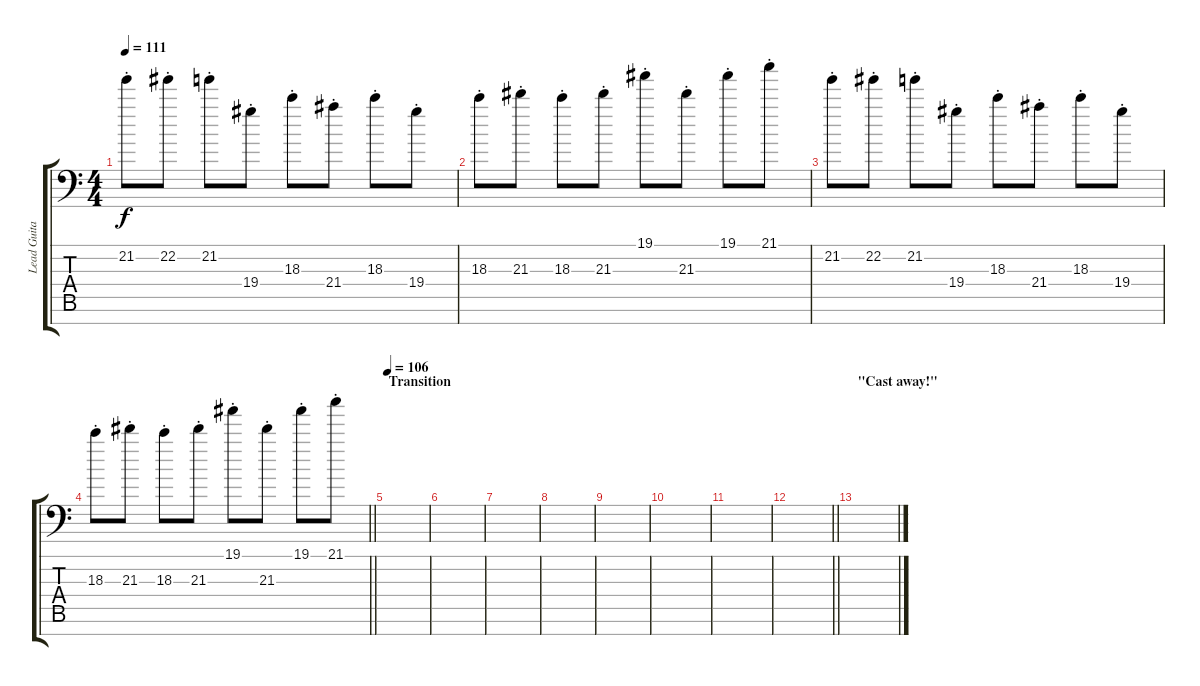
\track ("Lead Guitar 2" "Lead Guita") {instrument distortionguitar}
\staff {score tabs}
\tuning (Eb4 Bb3 Gb3 Db3 Ab2 Eb2 Ab1) {hide}
\ts (4 4)
\tempo 111
\clef f4
\ks c
21.2{st}.8{dy f} 22.2{st}.8 21.2{st}.8 19.4{st}.8 18.3{st}.8 21.4{st}.8 18.3{st}.8 19.4{st}.8 |
18.3{st}.8 21.3{st}.8 18.3{st}.8 21.3{st}.8 19.1{st}.8 21.3{st}.8 19.1{st}.8 21.1{st}.8 |
21.2{st}.8 22.2{st}.8 21.2{st}.8 19.4{st}.8 18.3{st}.8 21.4{st}.8 18.3{st}.8 19.4{st}.8 |
\barLineRight lightlight
18.3{st}.8 21.3{st}.8 18.3{st}.8 21.3{st}.8 19.1{st}.8 21.3{st}.8 19.1{st}.8 21.1{st}.8 |
\section ("" "Transition")
\tempo 106
|
|
|
|
|
|
|
\barLineRight lightlight
|
\section ("" "\"Cast away!\"")
